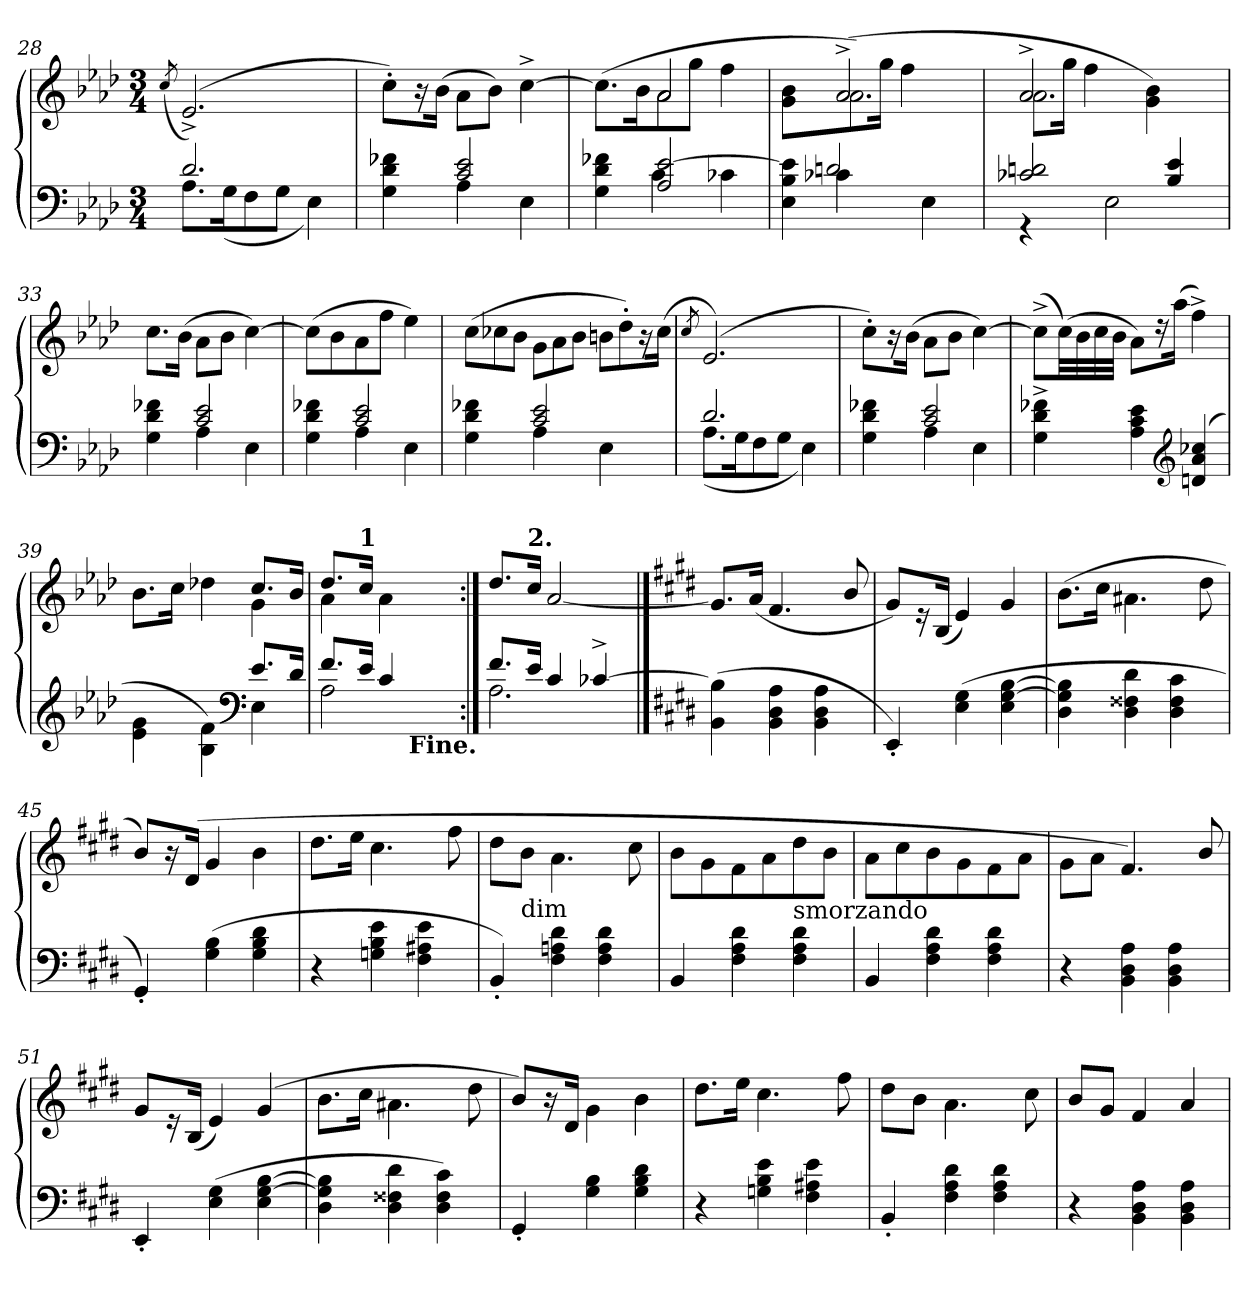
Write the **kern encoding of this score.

**kern	**kern
*part1	*part1
*staff2	*staff1
*clefF4	*clefG2
*k[b-e-a-d-]	*k[b-e-a-d-]
*A-:	*A-:
*M3/4	*M3/4
=28	=28
.	(8qcc/
*^	*
2.d-	8.A-L	(<2.e-^)
.	(>16Gk	.
.	8F	.
.	8GJ	.
.	4E-)	.
=29	=29	=29
4ryy	4f-X 4d- 4G	8cc'\L)
.	.	16r
.	.	(16b-Jk
2e- 2c	4A-	8a-\L
.	.	8b-J)
.	4E-	[4cc^<
=30	=30	=30
*	*	*^
4ryy	4f-X 4d- 4G	4ryy	(>8.ccL]
.	.	.	16b-Jk
!	!	!	!LO:N:vis=2
[2e- 2A-	4c	2a-	8a-
.	.	.	8ggJ
.	4c-X	.	4ff
=31	=31	=31	=31
4e-] 4B- 4E-	4ryy	4ryy	4b-\ 4g\
!	!	!	!LO:N:vis=2.
4c-X\	2dn/	(2a-^	8a-)
.	.	.	16ggJJ
.	.	.	4ff
4E-\	.	.	.
.	.	.	16ryy
=32	=32	=32	=32
!	!	!	!LO:N:vis=2.
2dn 2c-X	4r	2a-^	8a-
.	.	.	16ggJJ
.	.	.	4ff
.	2E-	.	.
.	.	.	4b-\ 4g\)
4e- 4B-	.	4ryy	.
.	.	.	16ryy
*	*	*v	*v
=33	=33	=33
4ryy	4f-X 4d- 4G	8.ccL
.	.	(16b-Jk
2e- 2c	4A-	8a-\L
.	.	8b-J
.	4E-	[4cc)
=34	=34	=34
4ryy	4f-X 4d- 4G	(8ccL]
.	.	8b-
2e- 2c	4A-	8a-
.	.	8ffJ
.	4E-	4ee-)
=35	=35	=35
*	*	*Xtuplet
4ryy	4f-X 4d- 4G	(12ccL
.	.	12cc-X
.	.	12b-J
2e- 2c	4A-	12g\L
.	.	12a-
.	.	12b-J
.	4E-	12bnL
.	.	12dd-')
.	.	24r
.	.	(24cc-\Jk
=36	=36	=36
.	.	8qcc/
2.d-	(>8.A-L	(<2.e-)
.	16Gk	.
.	8F	.
.	8GJ	.
.	4E-)	.
=37	=37	=37
4ryy	4f-X 4d- 4G	8cc'\L)
.	.	16r
.	.	(16b-Jk
2e- 2c	4A-	8a-\L
.	.	8b-J
.	4E-	[4cc)
*v	*v	*
=38	=38
4f-X^< 4d-^< 4G^<	(8cc^L]
.	(32ccLL)
.	32b-
.	32cc
.	32b-JJJ
4e- 4c 4A-	8a-L)
.	16r
.	(16aa-Jk
*clefG2	*
(>4cc-X 4a- 4dn	4ff^<)
=39	=39
*^	*^
2ryy	4g\ 4e-\	2ryy	8.b-L)
.	.	.	16ccJk
.	4f\ 4B-\)	.	4dd-X
*clefF4	*	*	*
4E-\	8.e-/L	8.ccL	4g
.	16d-Jk	(16b-Jk	.
=40	=40	=40	=40
*	*^	*	*
8.fL	2A-	4.ryy	8.dd-L	4a-
!	!	!	!LO:TX:a:B:t=1	!
16e-Jk	.	.	16ccJk	.
4c	.	.	4a-\	4ryy
!	!	!LO:TX:b:B:t=Fine.	!	!
.	.	4ryy	.	.
8ryy	8ryy	.	8ryy	8ryy
*	*v	*v	*	*
*	*	*v	*v
=41:|!	=41:|!	=41:|!
8.fL	2.A-	8.dd-/L
!	!	!LO:TX:a:B:t=2.
16e-Jk	.	16ccJk
4c	.	[2a-
[4c-X^	.	.
*v	*v	*
==	==
*k[f#c#g#d#]	*k[f#c#g#d#]
(4B] 4BB	8.g#L]
.	(16aJk
4A 4D# 4BB	4.f#
4A 4D# 4BB	.
.	8b/
=43	=43
4EE')	8g#L)
.	16r
.	(16BJk
(4G# 4E	4e)
[4B [4G# 4E	4g#
=44	=44
4B] 4G#] 4D#	(8.bL
.	16cc#Jk
4d# 4F##X 4D#	4.a#X\
4c# 4F## 4D#	.
.	8dd#
=45	=45
4GG#')	8bL)
.	16r
.	(>16d#Jk
(>4B 4G#	4g#
4d# 4B 4G#	4b
=46	=46
4r	8.dd#L
.	16eeJk
4e 4B 4Gn	4.cc#
4e 4A#X 4F#	.
.	8ff#
=47	=47
4BB')	8dd#L
!	!LO:TX:c:t=dim
.	8bJ
4d# 4An 4F#	4.a\
4d# 4A 4F#	.
.	8cc#
=48	=48
4BB	8b\L
.	8g#
4d# 4A 4F#	8f#
.	8a
!	!LO:TX:b:t=smorzando
4d# 4A 4F#	8dd#
.	8bJ
=49	=49
4BB	8a\L
.	8cc#
4d# 4A 4F#	8b
.	8g#
4d# 4A 4F#	8f#
.	8aJ
=50	=50
4r	8g#\L
.	8aJ
4A 4D# 4BB	4.f#)
4A 4D# 4BB	.
.	8b/
=51	=51
4EE'	8g#L
.	16r
.	(16BJk
(4G# 4E	4e)
[4B [4G# 4E	(4g#
=52	=52
4B] 4G#] 4D#	8.bL
.	16cc#Jk
4d# 4F##X 4D#	4.a#X\
4c# 4F## 4D#)	.
.	8dd#
=53	=53
4GG#'	8bL)
.	16r
.	16d#Jk
4B 4G#	4g#\
4d# 4B 4G#	4b
=54	=54
4r	8.dd#L
.	16eeJk
4e 4B 4Gn	4.cc#
4e 4A#X 4F#	.
.	8ff#
=55	=55
4BB'	8dd#L
.	8bJ
4d# 4A 4F#	4.a\
4d# 4A 4F#	.
.	8cc#
=56	=56
4r	8bL
.	8g#J
4A 4D# 4BB	4f#
4A 4D# 4BB	4a
=	=
*-	*-
